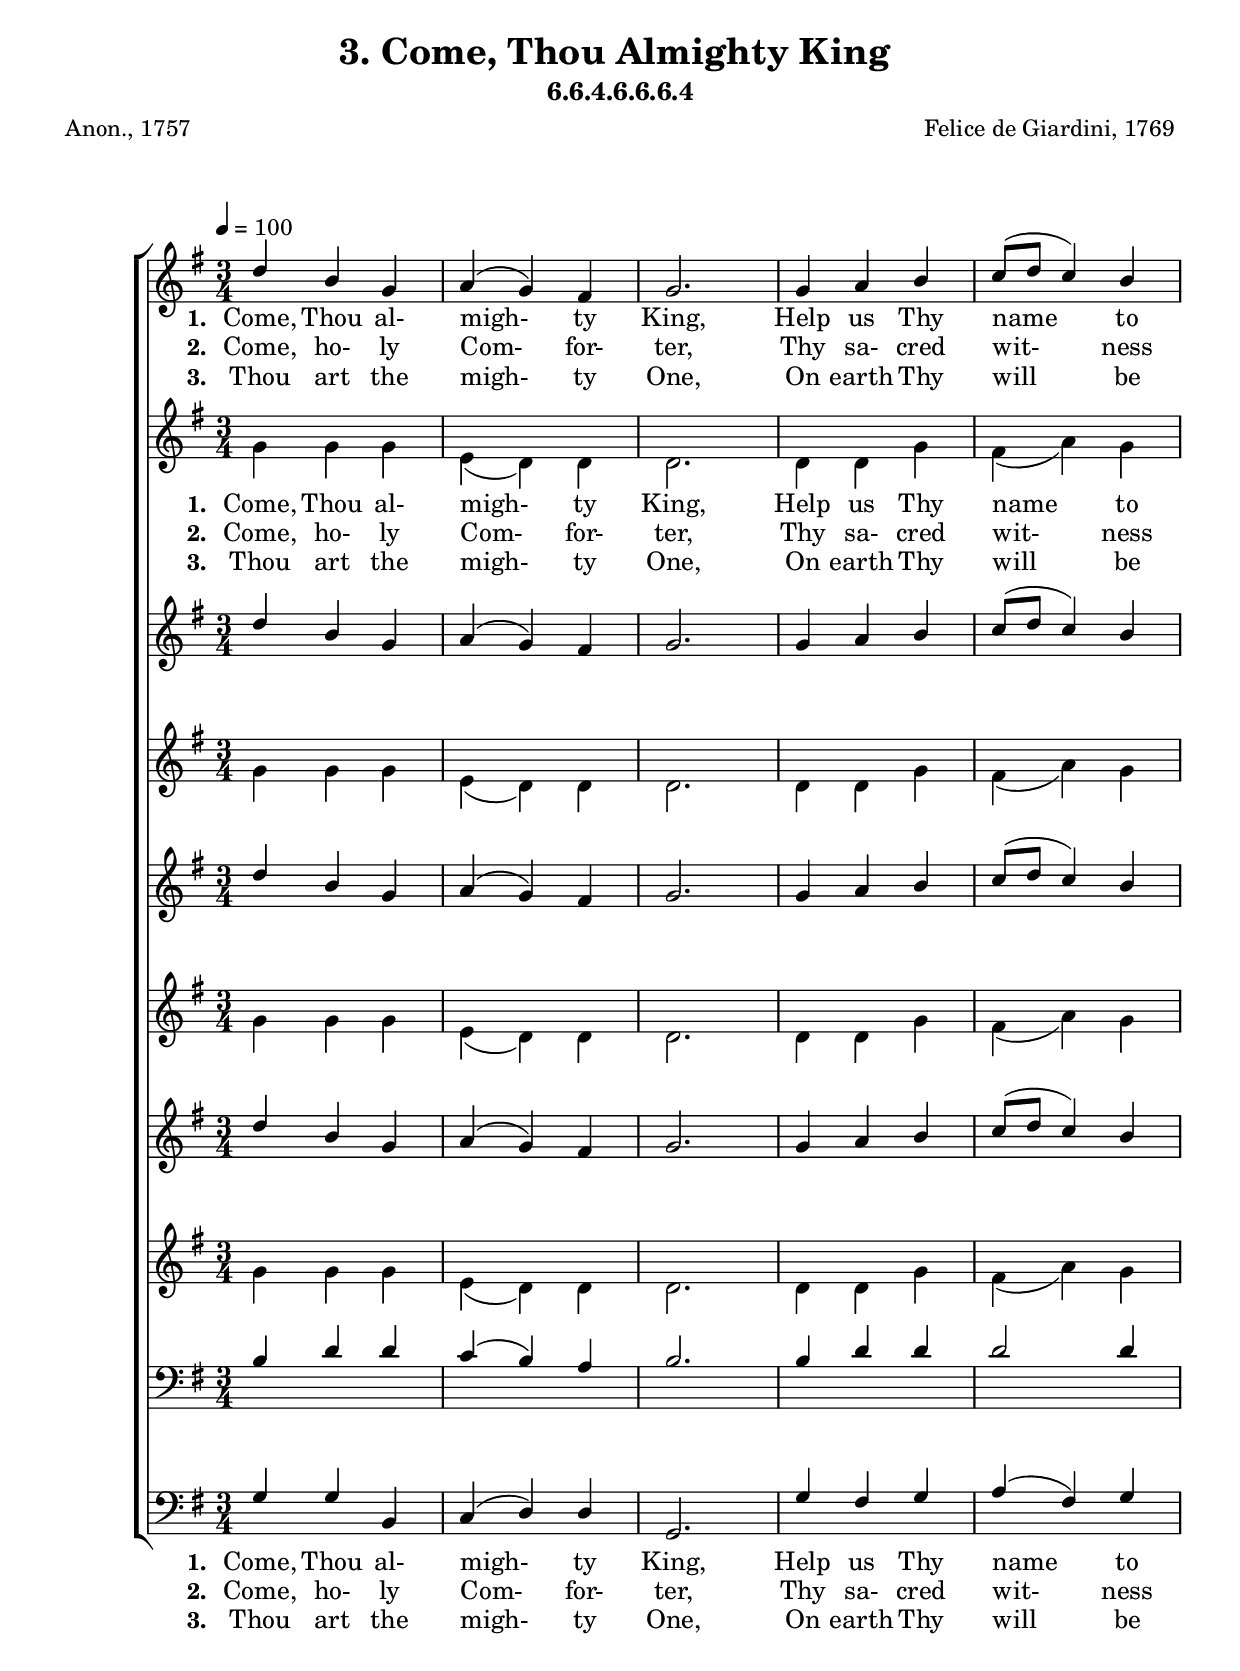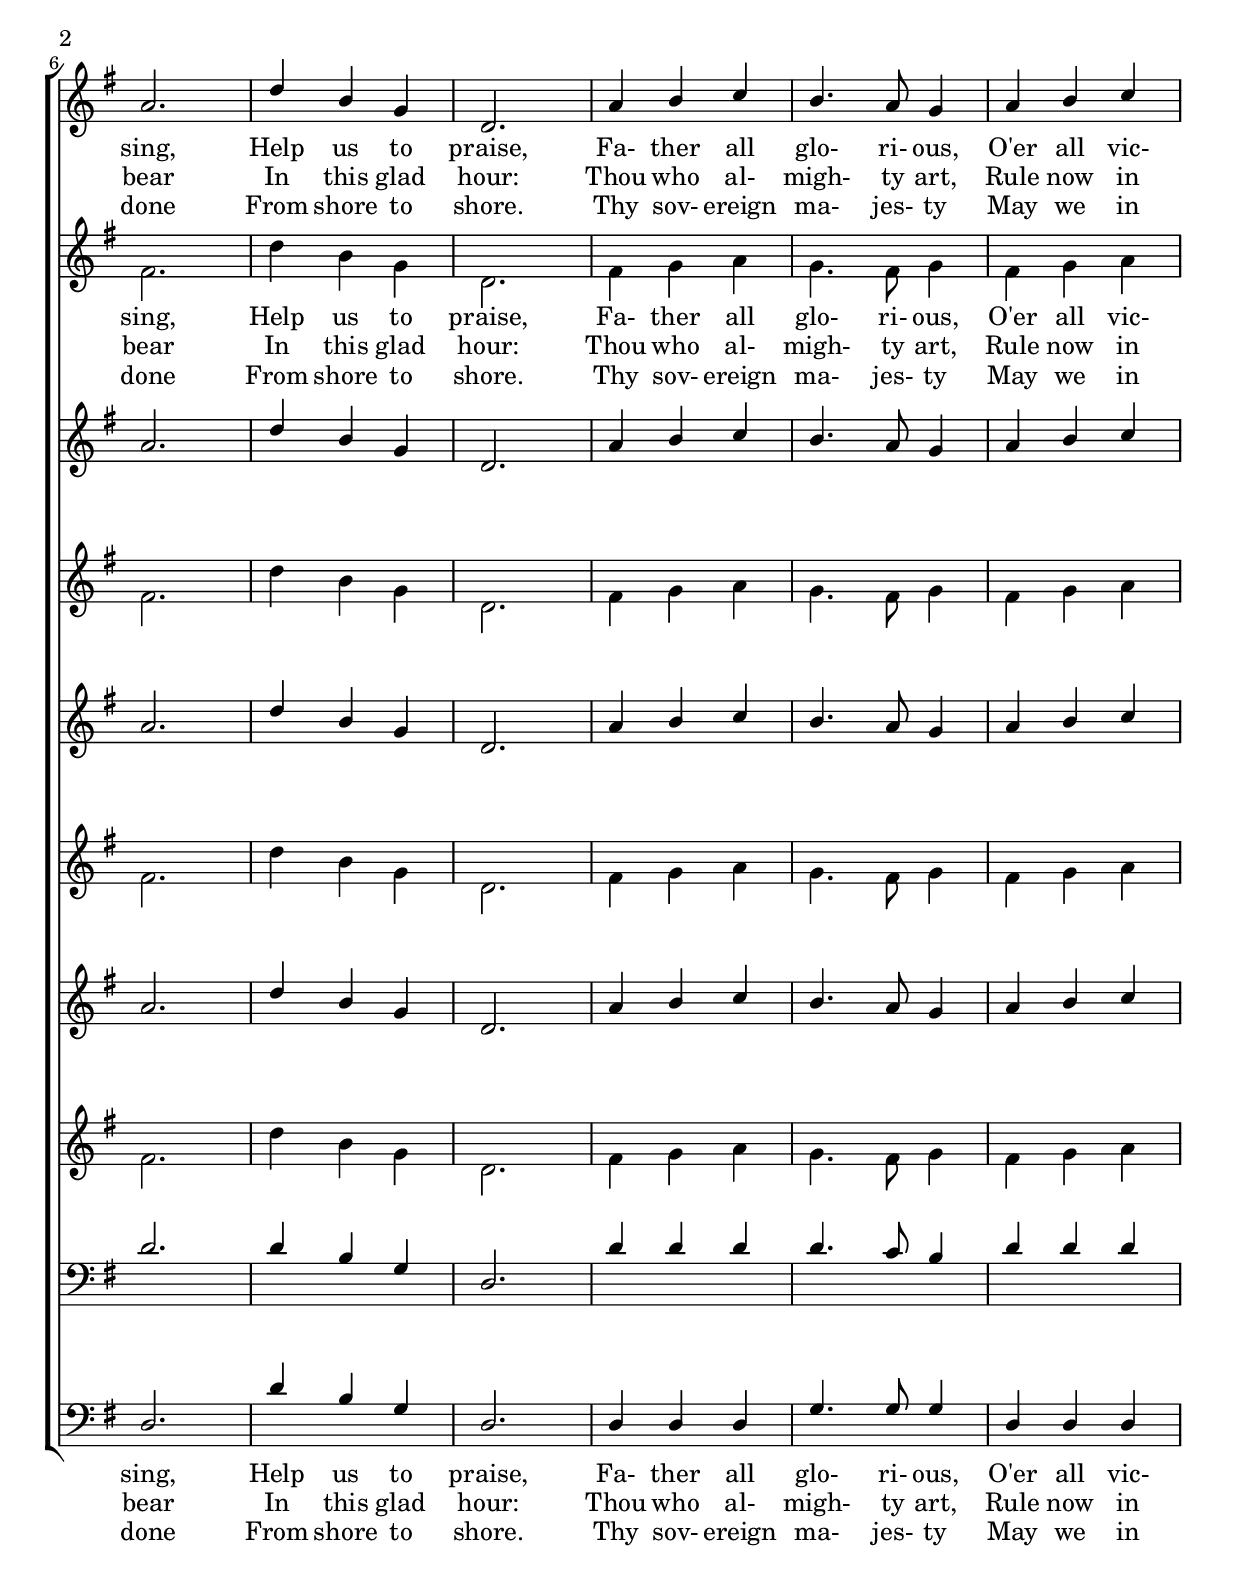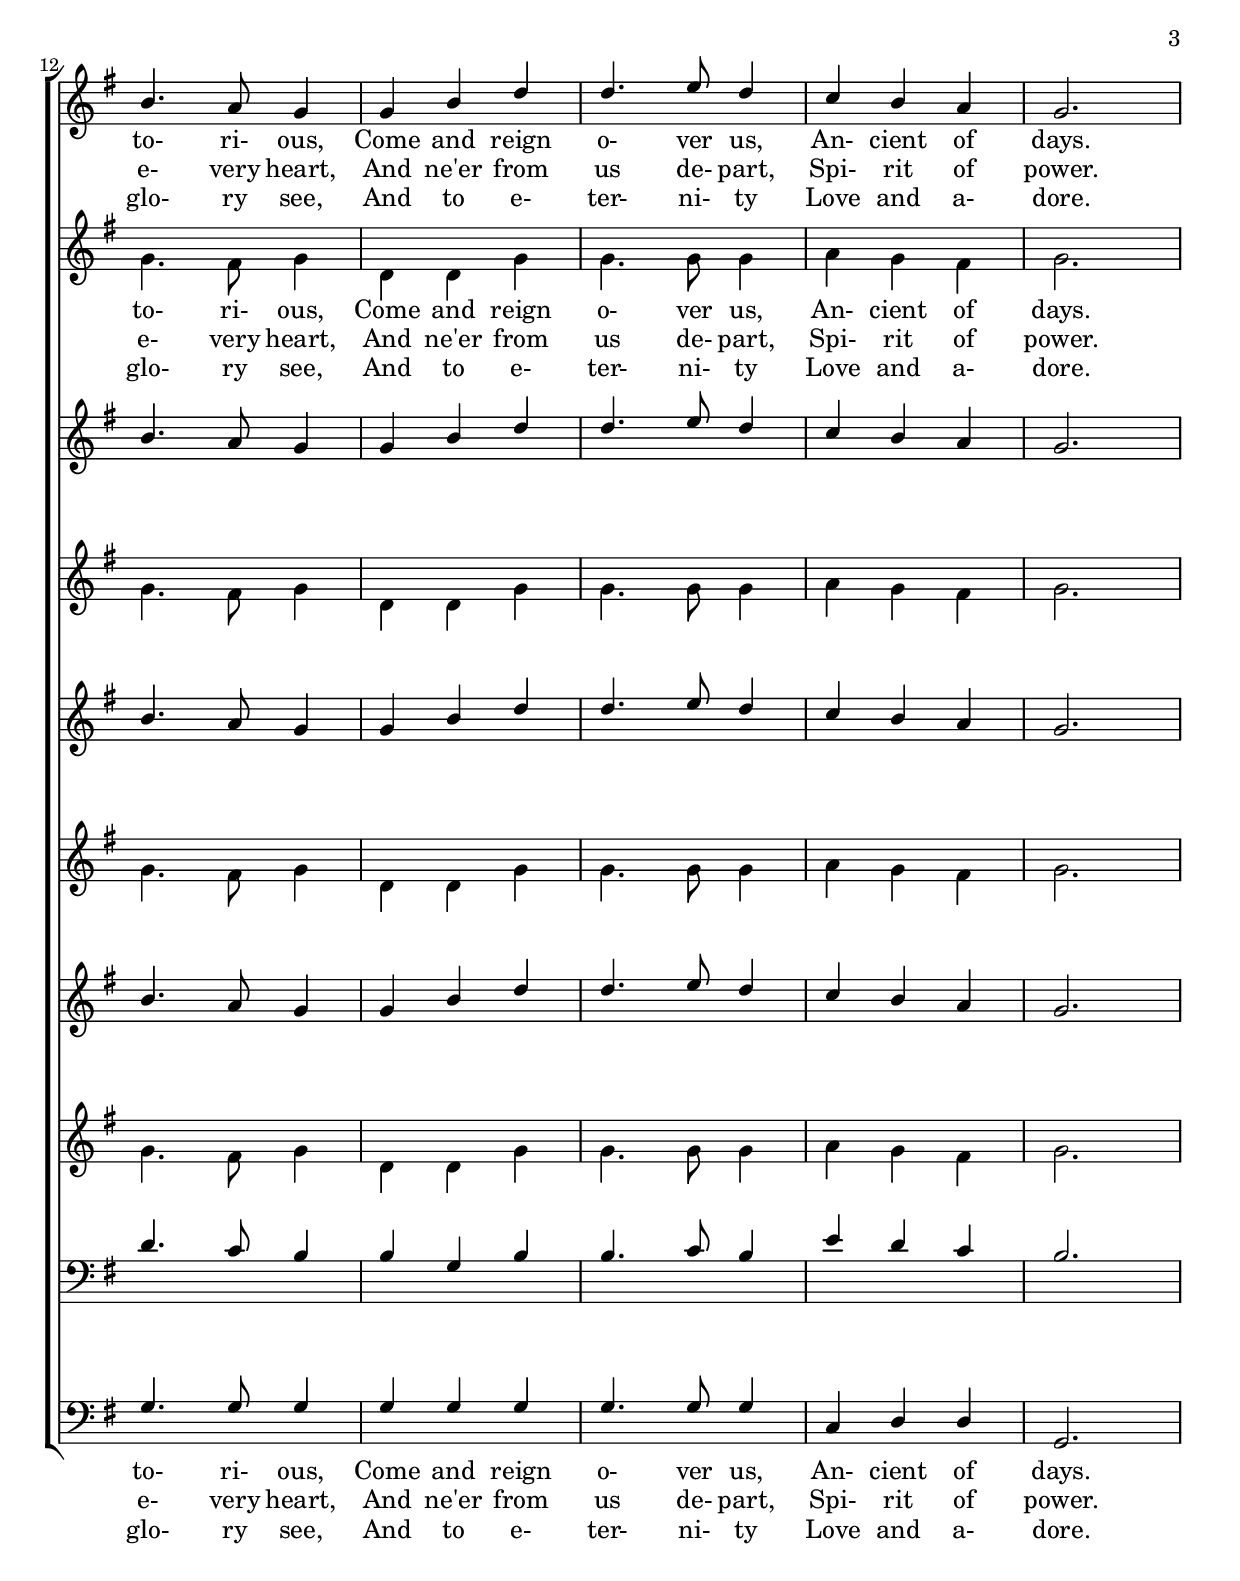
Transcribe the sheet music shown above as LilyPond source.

\header
    {
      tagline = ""  % removed
      title = "3. Come, Thou Almighty King "
      composer = " Felice de Giardini, 1769 "
      poet = " Anon., 1757 "
      subtitle = "6.6.4.6.6.6.4"
    }
    \version "2.18.2"
    %
    %% global for all staves
    %
global = { \key g \major \time 3/4 \tempo 4 = 100  }
%Individual voices

soprano = {d''4 b'4 g'4 a'4 (g'4) fis'4 g'2. g'4 a'4 b'4 c''8 (d''8 c''4) b'4 a'2. d''4 b'4 g'4 d'2. a'4 b'4 c''4 b'4. a'8 g'4 a'4 b'4 c''4 b'4. a'8 g'4 g'4 b'4 d''4 d''4. e''8 d''4 c''4 b'4 a'4 g'2. }
alto = {g'4 g'4 g'4 e'4 (d'4) d'4 d'2. d'4 d'4 g'4 fis'4 (a'4) g'4 fis'2. d''4 b'4 g'4 d'2. fis'4 g'4 a'4 g'4. fis'8 g'4 fis'4 g'4 a'4 g'4. fis'8 g'4 d'4 d'4 g'4 g'4. g'8 g'4 a'4 g'4 fis'4 g'2. }
tenor = {b4 d'4 d'4 c'4 (b4) a4 b2. b4 d'4 d'4 d'2 d'4 d'2. d'4 b4 g4 d2. d'4 d'4 d'4 d'4. c'8 b4 d'4 d'4 d'4 d'4. c'8 b4 b4 g4 b4 b4. c'8 b4 e'4 d'4 c'4 b2. }
bass = {g4 g4 b,4 c4 (d4) d4 g,2. g4 fis4 g4 a4 (fis4) g4 d2. d'4 b4 g4 d2. d4 d4 d4 g4. g8 g4 d4 d4 d4 g4. g8 g4 g4 g4 g4 g4. g8 g4 c4 d4 d4 g,2. }
%lyrics
stanzaa =  \lyricmode { \set stanza = #"1. "Come, Thou al- migh- ty King, Help us Thy name to sing, Help us to praise, Fa- ther all glo- ri- ous, O'er all vic- to- ri- ous, Come and reign o- ver us, An- cient of days.}
stanzab =  \lyricmode { \set stanza = #"2. "Come, ho- ly Com- for- ter, Thy sa- cred wit- ness bear In this glad hour: Thou who al- migh- ty art, Rule now in e- very heart, And ne'er from us de- part, Spi- rit of power.}
stanzac =  \lyricmode { \set stanza = #"3. "Thou art the migh- ty One, On earth Thy will be done From shore to shore. Thy sov- ereign ma- jes- ty May we in glo- ry see, And to e- ter- ni- ty Love and a- dore.}
\score {
      \new ChoirStaff <<
       \new Staff <<
\clef "treble"
      \new Voice = "Sop" { \voiceOne \global \soprano}


      \new Lyrics \lyricsto "Sop" { \stanzaa }
\new Lyrics \lyricsto "Sop" { \stanzab }
\new Lyrics \lyricsto "Sop" { \stanzac }

>>
\new Staff <<
\clef "treble"
      \new Voice = "Alto" { \voiceTwo \global \alto}

      \new Lyrics \lyricsto "Alto" { \stanzaa }
\new Lyrics \lyricsto "Alto" { \stanzab }
\new Lyrics \lyricsto "Alto" { \stanzac }

>>
\new Staff <<
\clef "treble"
      \new Voice = "Sop" { \voiceOne \global \soprano}


      \new Lyrics \lyricsto "Bass" { \stanzaa }
\new Lyrics \lyricsto "Bass" { \stanzab }
\new Lyrics \lyricsto "Bass" { \stanzac }

>>
\new Staff <<
\clef "treble"
      \new Voice = "Alto" { \voiceTwo \global \alto}

      \new Lyrics \lyricsto "Bass" { \stanzaa }
\new Lyrics \lyricsto "Bass" { \stanzab }
\new Lyrics \lyricsto "Bass" { \stanzac }

>>
\new Staff <<
\clef "treble"
      \new Voice = "Sop" { \voiceOne \global \soprano}


      \new Lyrics \lyricsto "Bass" { \stanzaa }
\new Lyrics \lyricsto "Bass" { \stanzab }
\new Lyrics \lyricsto "Bass" { \stanzac }

>>
\new Staff <<
\clef "treble"
      \new Voice = "Alto" { \voiceTwo \global \alto}

      \new Lyrics \lyricsto "Bass" { \stanzaa }
\new Lyrics \lyricsto "Bass" { \stanzab }
\new Lyrics \lyricsto "Bass" { \stanzac }

>>
\new Staff <<
\clef "treble"
      \new Voice = "Sop" { \voiceOne \global \soprano}


      \new Lyrics \lyricsto "Bass" { \stanzaa }
\new Lyrics \lyricsto "Bass" { \stanzab }
\new Lyrics \lyricsto "Bass" { \stanzac }

>>
\new Staff <<
\clef "treble"
      \new Voice = "Alto" { \voiceTwo \global \alto}

      \new Lyrics \lyricsto "Bass" { \stanzaa }
\new Lyrics \lyricsto "Bass" { \stanzab }
\new Lyrics \lyricsto "Bass" { \stanzac }

>>

        \new Staff <<
\clef "bass"
      \new Voice = "Tenor" { \voiceOne \global \tenor}


      \new Lyrics \lyricsto "Bass" { \stanzaa }
\new Lyrics \lyricsto "Bass" { \stanzab }
\new Lyrics \lyricsto "Bass" { \stanzac }

>>
\new Staff <<
\clef "bass"
      \new Voice = "Bass" { \voiceOne \global \bass}

      \new Lyrics \lyricsto "Bass" { \stanzaa }
\new Lyrics \lyricsto "Bass" { \stanzab }
\new Lyrics \lyricsto "Bass" { \stanzac }

>>

      >>
    \layout{}
    \midi{}
    }